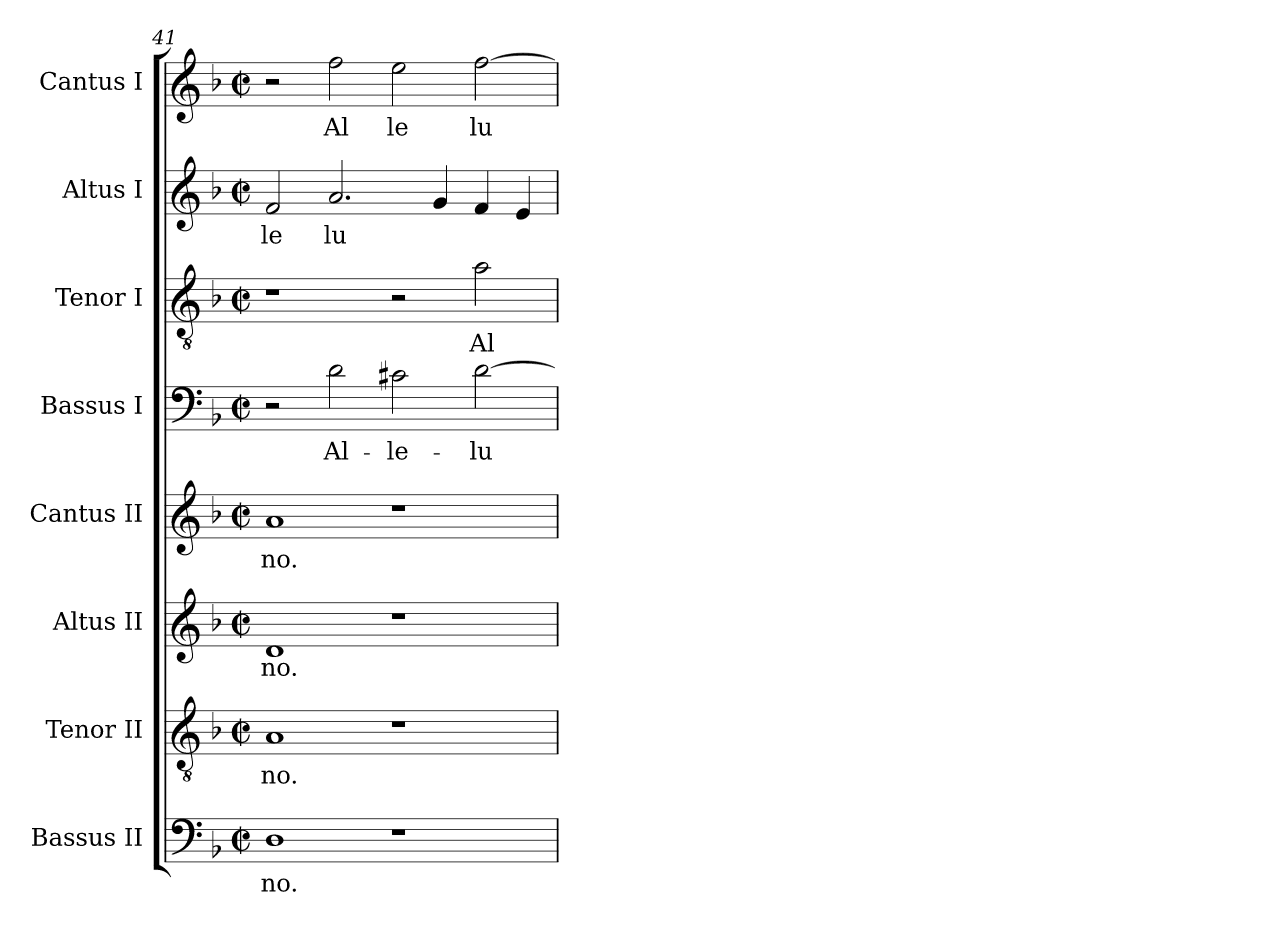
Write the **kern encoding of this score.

**kern	**text	**kern	**text	**kern	**text	**kern	**text	**kern	**text	**kern	**text	**kern	**text	**kern	**text
*part8	*part8	*part7	*part7	*part6	*part6	*part5	*part5	*part4	*part4	*part3	*part3	*part2	*part2	*part1	*part1
*staff8	*staff8	*staff7	*staff7	*staff6	*staff6	*staff5	*staff5	*staff4	*staff4	*staff3	*staff3	*staff2	*staff2	*staff1	*staff1
*I"Bassus II	*	*I"Tenor II	*	*I"Altus II	*	*I"Cantus II	*	*I"Bassus I	*	*I"Tenor I	*	*I"Altus I	*	*I"Cantus I	*
!!LO:LB:g=z
*clefF4	*	*clefGv2	*	*clefG2	*	*clefG2	*	*clefF4	*	*clefGv2	*	*clefG2	*	*clefG2	*
*k[b-]	*	*k[b-]	*	*k[b-]	*	*k[b-]	*	*k[b-]	*	*k[b-]	*	*k[b-]	*	*k[b-]	*
*F:	*	*F:	*	*F:	*	*F:	*	*F:	*	*F:	*	*F:	*	*F:	*
*M2/2	*	*M2/2	*	*M2/2	*	*M2/2	*	*M2/2	*	*M2/2	*	*M2/2	*	*M2/2	*
*met(c|)	*	*met(c|)	*	*met(c|)	*	*met(c|)	*	*met(c|)	*	*met(c|)	*	*met(c|)	*	*met(c|)	*
=41	=41	=41	=41	=41	=41	=41	=41	=41	=41	=41	=41	=41	=41	=41	=41
!	!LO:LY:b:cj	!	!LO:LY:b:cj	!	!LO:LY:b:cj	!	!LO:LY:b:cj	!	!	!	!	!	!LO:LY:b:cj	!	!
1D	no.	1A	no.	1d	no.	1a	no.	2r	.	1r	.	2f/	-le	2r	.
!	!	!	!	!	!	!	!	!	!LO:LY:b:cj	!	!	!	!LO:LY:b:cj	!	!LO:LY:b:cj
.	.	.	.	.	.	.	.	2d\	Al-	.	.	2.a/	lu	2ff\	Al
!	!	!	!	!	!	!	!	!	!LO:LY:b:cj	!	!	!	!	!	!LO:LY:b:cj
1r	.	1r	.	1r	.	1r	.	2c#X\	-le-	2r	.	.	.	2ee\	le
.	.	.	.	.	.	.	.	.	.	.	.	4g/	.	.	.
!	!	!	!	!	!	!	!	!	!LO:LY:b:cj	!	!LO:LY:b:cj	!	!	!	!LO:LY:b:cj
.	.	.	.	.	.	.	.	[>2d\	-lu-	2a\	Al	4f/	.	[>2ff\	lu
.	.	.	.	.	.	.	.	.	.	.	.	4e/	.	.	.
=	=	=	=	=	=	=	=	=	=	=	=	=	=	=	=
*-	*-	*-	*-	*-	*-	*-	*-	*-	*-	*-	*-	*-	*-	*-	*-
